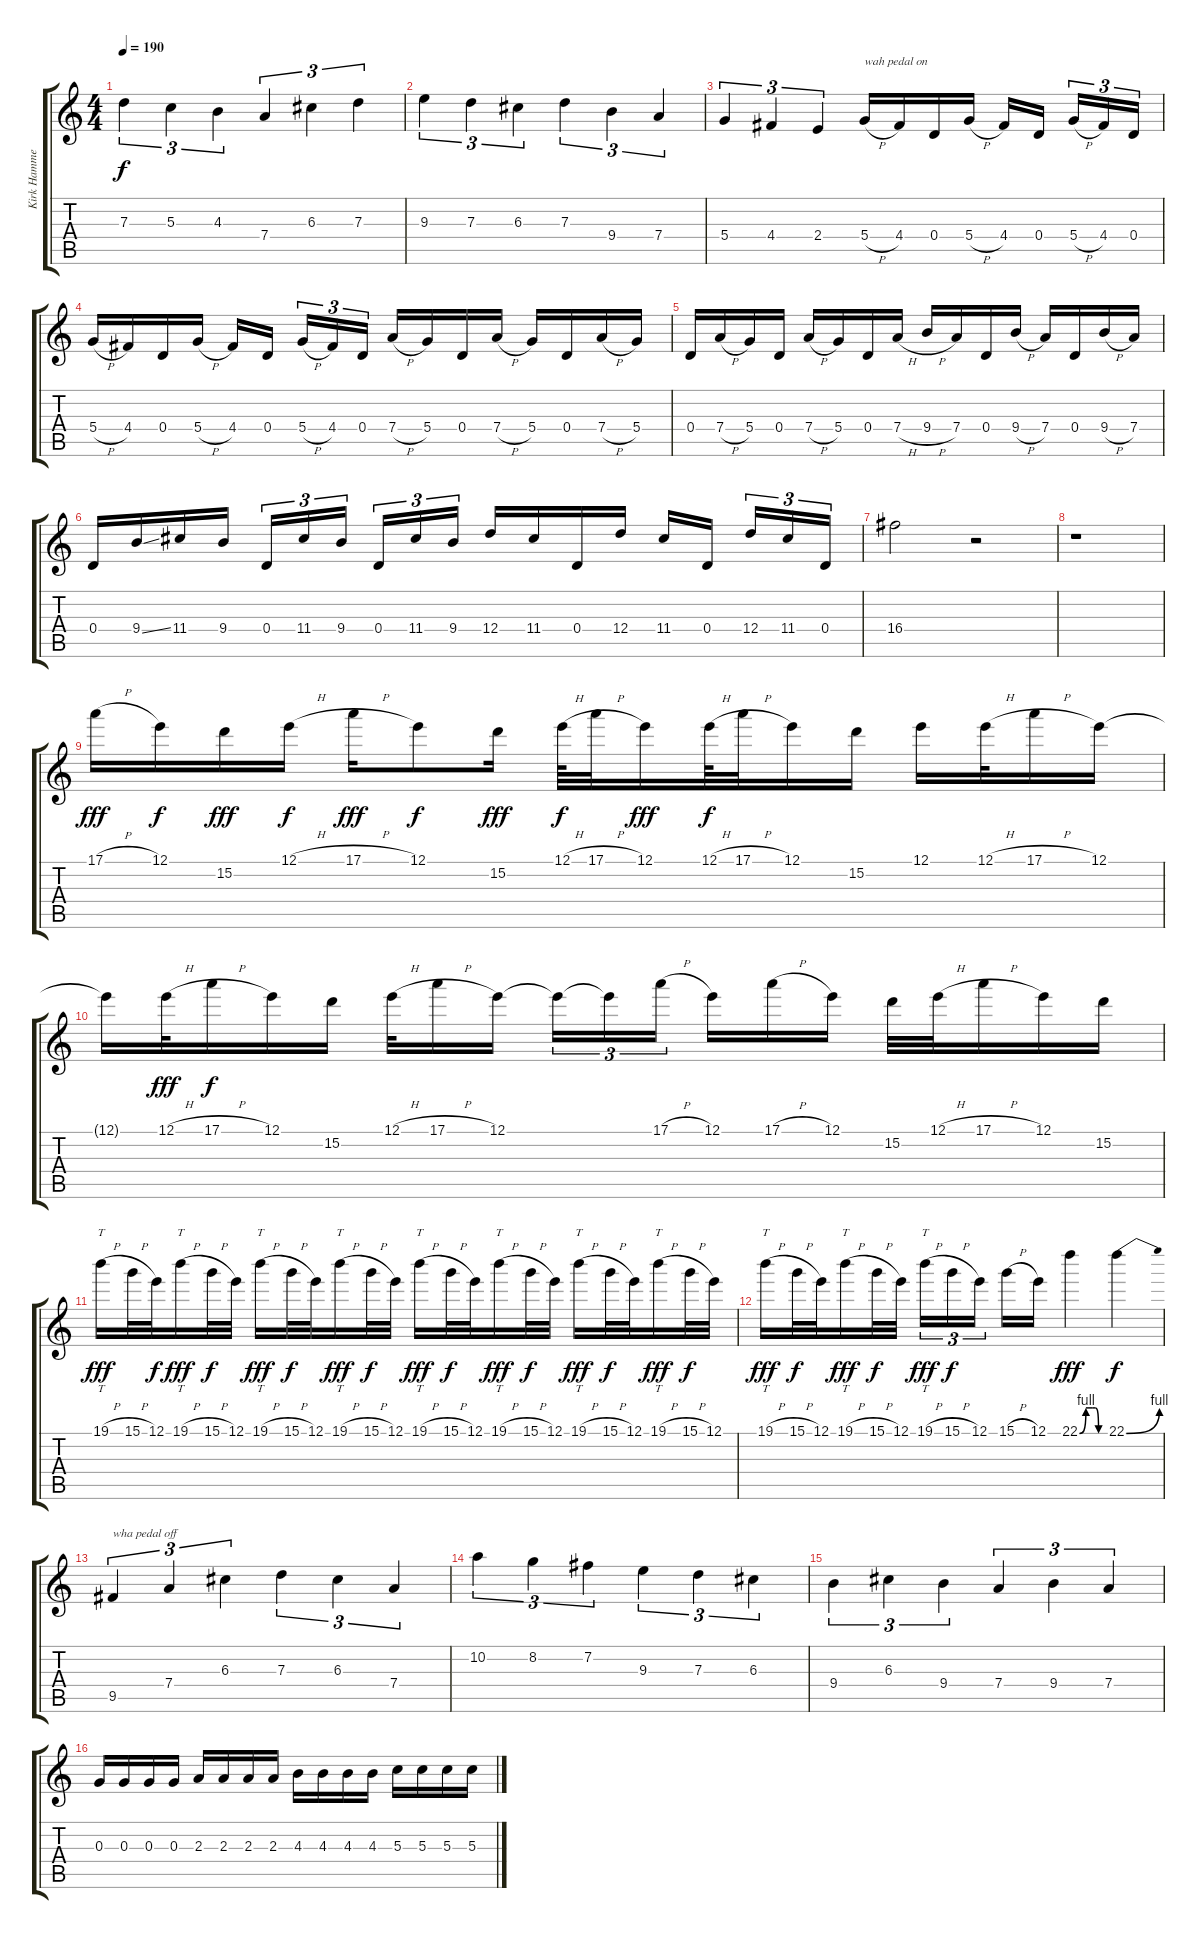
\track ("Kirk Hammet Lead" "Kirk Hamme") {instrument distortionguitar}
\staff {score tabs}
\tuning (E4 B3 G3 D3 A2 E2) {hide}
\ts (4 4)
\tempo 190
\clef g2
\ks c
7.3.4{tu (3 2) dy f} 5.3.4{tu (3 2)} 4.3.4{tu (3 2)} 7.4.4{tu (3 2)} 6.3.4{tu (3 2)} 7.3.4{tu (3 2)} |
9.3.4{tu (3 2)} 7.3.4{tu (3 2)} 6.3.4{tu (3 2)} 7.3.4{tu (3 2)} 9.4.4{tu (3 2)} 7.4.4{tu (3 2)} |
5.4.4{tu (3 2)} 4.4.4{tu (3 2)} 2.4.4{tu (3 2)} 5.4{h}.16{txt "wah pedal on"} 4.4.16 0.4.16 5.4{h}.16 4.4.16 0.4.16 5.4{h}.16{tu (3 2)} 4.4.16{tu (3 2)} 0.4.16{tu (3 2)} |
5.4{h}.16 4.4.16 0.4.16 5.4{h}.16 4.4.16 0.4.16 5.4{h}.16{tu (3 2)} 4.4.16{tu (3 2)} 0.4.16{tu (3 2)} 7.4{h}.16 5.4.16 0.4.16 7.4{h}.16 5.4.16 0.4.16 7.4{h}.16 5.4.16 |
0.4.16 7.4{h}.16 5.4.16 0.4.16 7.4{h}.16 5.4.16 0.4.16 7.4{h}.16 9.4{h}.16 7.4.16 0.4.16 9.4{h}.16 7.4.16 0.4.16 9.4{h}.16 7.4.16 |
0.4.16 9.4{ss}.16 11.4.16 9.4.16 0.4.16{tu (3 2)} 11.4.16{tu (3 2)} 9.4.16{tu (3 2)} 0.4.16{tu (3 2)} 11.4.16{tu (3 2)} 9.4.16{tu (3 2)} 12.4.16 11.4.16 0.4.16 12.4.16 11.4.16 0.4.16 12.4.16{tu (3 2)} 11.4.16{tu (3 2)} 0.4.16{tu (3 2)} |
16.4.2 r.2 |
r.1 |
17.1{h}.16{dy fff} 12.1.16{dy f} 15.2.16{dy fff} 12.1{h}.16{dy f} 17.1{h}.16{dy fff} 12.1.8{dy f} 15.2.16{dy fff} 12.1{h}.64{dy f} 17.1{h}.32 12.1.16{dy fff} 12.1{h}.64{dy f} 17.1{h}.32 12.1.16 15.2.16 12.1.16 12.1{h}.32 17.1{h}.16 12.1.16 |
12.1{t}.16 12.1{h}.32{dy fff} 17.1{h}.16{dy f} 12.1.16 15.2.16 12.1{h}.32 17.1{h}.16 12.1.16 12.1{t}.16{tu (3 2)} 12.1{t}.16{tu (3 2)} 17.1{h}.16{tu (3 2)} 12.1.16 17.1{h}.16 12.1.16 15.2.32 12.1{h}.32 17.1{h}.16 12.1.16 15.2.16 |
19.1{h}.16{tt dy fff} 15.1{h}.32 12.1.32{dy f} 19.1{h}.16{tt dy fff} 15.1{h}.32{dy f} 12.1.32 19.1{h}.16{tt dy fff} 15.1{h}.32{dy f} 12.1.32 19.1{h}.16{tt dy fff} 15.1{h}.32{dy f} 12.1.32 19.1{h}.16{tt dy fff} 15.1{h}.32{dy f} 12.1.32 19.1{h}.16{tt dy fff} 15.1{h}.32{dy f} 12.1.32 19.1{h}.16{tt dy fff} 15.1{h}.32{dy f} 12.1.32 19.1{h}.16{tt dy fff} 15.1{h}.32{dy f} 12.1.32 |
19.1{h}.16{tt dy fff} 15.1{h}.32{dy f} 12.1.32 19.1{h}.16{tt dy fff} 15.1{h}.32{dy f} 12.1.32 19.1{h}.16{tt tu (3 2) dy fff} 15.1{h}.16{tu (3 2) dy f} 12.1.16{tu (3 2)} 15.1{h}.16 12.1.16 22.1{be (custom 0 0 15 4 30 4 37 4 45 0 60 0)}.4{dy fff} 22.1{be (bend 0 0 60 4)}.4{dy f} |
9.5.4{tu (3 2) txt "wha pedal off"} 7.4.4{tu (3 2)} 6.3.4{tu (3 2)} 7.3.4{tu (3 2)} 6.3.4{tu (3 2)} 7.4.4{tu (3 2)} |
10.2.4{tu (3 2)} 8.2.4{tu (3 2)} 7.2.4{tu (3 2)} 9.3.4{tu (3 2)} 7.3.4{tu (3 2)} 6.3.4{tu (3 2)} |
9.4.4{tu (3 2)} 6.3.4{tu (3 2)} 9.4.4{tu (3 2)} 7.4.4{tu (3 2)} 9.4.4{tu (3 2)} 7.4.4{tu (3 2)} |
0.3.16 0.3.16 0.3.16 0.3.16 2.3.16 2.3.16 2.3.16 2.3.16 4.3.16 4.3.16 4.3.16 4.3.16 5.3.16 5.3.16 5.3.16 5.3.16
